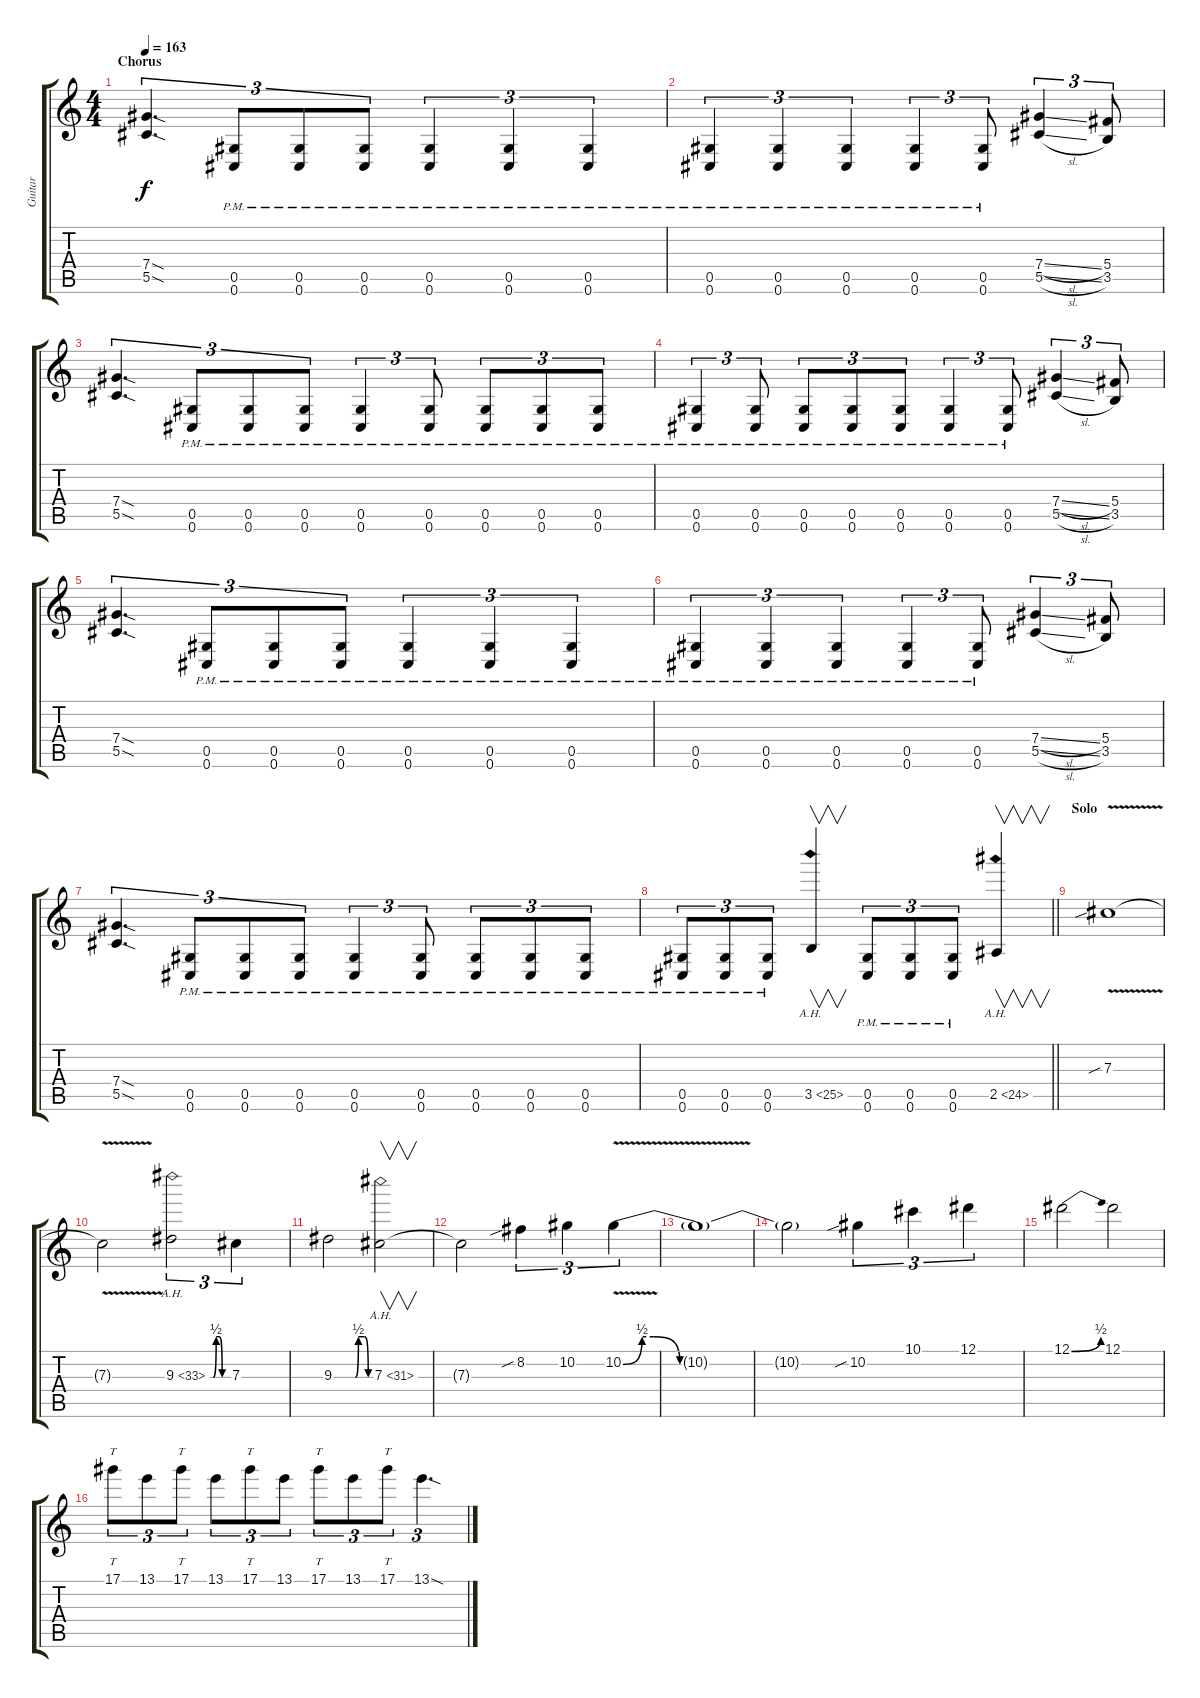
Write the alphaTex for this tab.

\track ("Guitar" "Guitar") {instrument distortionguitar}
\staff {score tabs}
\tuning (Eb4 Bb3 Gb3 Db3 Ab2 Db2) {hide}
\ts (4 4)
\section ("" "Chorus")
\tempo 163
\clef g2
\ks c
(7.4{sod} 5.5{sod}).4{d tu (3 2) dy f} (0.5{pm} 0.6{pm}).8{tu (3 2)} (0.5{pm} 0.6{pm}).8{tu (3 2)} (0.5{pm} 0.6{pm}).8{tu (3 2)} (0.5{pm} 0.6{pm}).4{tu (3 2)} (0.5{pm} 0.6{pm}).4{tu (3 2)} (0.5{pm} 0.6{pm}).4{tu (3 2)} |
(0.5{pm} 0.6{pm}).4{tu (3 2)} (0.5{pm} 0.6{pm}).4{tu (3 2)} (0.5{pm} 0.6{pm}).4{tu (3 2)} (0.5{pm} 0.6{pm}).4{tu (3 2)} (0.5{pm} 0.6{pm}).8{tu (3 2)} (7.4{sl} 5.5{sl}).4{tu (3 2)} (5.4 3.5).8{tu (3 2)} |
(7.4{sod} 5.5{sod}).4{d tu (3 2)} (0.5{pm} 0.6{pm}).8{tu (3 2)} (0.5{pm} 0.6{pm}).8{tu (3 2)} (0.5{pm} 0.6{pm}).8{tu (3 2)} (0.5{pm} 0.6{pm}).4{tu (3 2)} (0.5{pm} 0.6{pm}).8{tu (3 2)} (0.5{pm} 0.6{pm}).8{tu (3 2)} (0.5{pm} 0.6{pm}).8{tu (3 2)} (0.5{pm} 0.6{pm}).8{tu (3 2)} |
(0.5{pm} 0.6{pm}).4{tu (3 2)} (0.5{pm} 0.6{pm}).8{tu (3 2)} (0.5{pm} 0.6{pm}).8{tu (3 2)} (0.5{pm} 0.6{pm}).8{tu (3 2)} (0.5{pm} 0.6{pm}).8{tu (3 2)} (0.5{pm} 0.6{pm}).4{tu (3 2)} (0.5{pm} 0.6{pm}).8{tu (3 2)} (7.4{sl} 5.5{sl}).4{tu (3 2)} (5.4 3.5).8{tu (3 2)} |
(7.4{sod} 5.5{sod}).4{d tu (3 2)} (0.5{pm} 0.6{pm}).8{tu (3 2)} (0.5{pm} 0.6{pm}).8{tu (3 2)} (0.5{pm} 0.6{pm}).8{tu (3 2)} (0.5{pm} 0.6{pm}).4{tu (3 2)} (0.5{pm} 0.6{pm}).4{tu (3 2)} (0.5{pm} 0.6{pm}).4{tu (3 2)} |
(0.5{pm} 0.6{pm}).4{tu (3 2)} (0.5{pm} 0.6{pm}).4{tu (3 2)} (0.5{pm} 0.6{pm}).4{tu (3 2)} (0.5{pm} 0.6{pm}).4{tu (3 2)} (0.5{pm} 0.6{pm}).8{tu (3 2)} (7.4{sl} 5.5{sl}).4{tu (3 2)} (5.4 3.5).8{tu (3 2)} |
(7.4{sod} 5.5{sod}).4{d tu (3 2)} (0.5{pm} 0.6{pm}).8{tu (3 2)} (0.5{pm} 0.6{pm}).8{tu (3 2)} (0.5{pm} 0.6{pm}).8{tu (3 2)} (0.5{pm} 0.6{pm}).4{tu (3 2)} (0.5{pm} 0.6{pm}).8{tu (3 2)} (0.5{pm} 0.6{pm}).8{tu (3 2)} (0.5{pm} 0.6{pm}).8{tu (3 2)} (0.5{pm} 0.6{pm}).8{tu (3 2)} |
\barLineRight lightlight
(0.5{pm} 0.6{pm}).8{tu (3 2)} (0.5{pm} 0.6{pm}).8{tu (3 2)} (0.5{pm} 0.6{pm}).8{tu (3 2)} 3.5{ah 22}.4{v} (0.5{pm} 0.6{pm}).8{tu (3 2)} (0.5{pm} 0.6{pm}).8{tu (3 2)} (0.5{pm} 0.6{pm}).8{tu (3 2)} 2.5{ah 22}.4{v} |
\section ("" "Solo")
7.3{v sib}.1 |
7.3{t}.2 9.3{be (custom 0 0 10 0 20 2 30 2 40 0 60 0) ah 24}.2{tu (3 2)} 7.3.4{tu (3 2)} |
9.3{be (custom 0 0 35 0 40 2 50 2 56 0 60 0)}.2 7.3{ah 24}.2{v} |
7.3{t}.2 8.2{sib}.4{tu (3 2)} 10.2.4{tu (3 2)} 10.2{be (custom 0 0 5 2 8 2 15 0 60 0) v}.4{tu (3 2)} |
10.2{t}.1 |
10.2{t}.2 10.2{sib}.4{tu (3 2)} 10.1.4{tu (3 2)} 12.1.4{tu (3 2)} |
12.1{be (bend 0 0 60 2)}.2 12.1.2 |
17.1.8{tt tu (3 2)} 13.1.8{tu (3 2)} 17.1.8{tt tu (3 2)} 13.1.8{tu (3 2)} 17.1.8{tt tu (3 2)} 13.1.8{tu (3 2)} 17.1.8{tt tu (3 2)} 13.1.8{tu (3 2)} 17.1.8{tt tu (3 2)} 13.1{sod}.4{d tu (3 2)}
